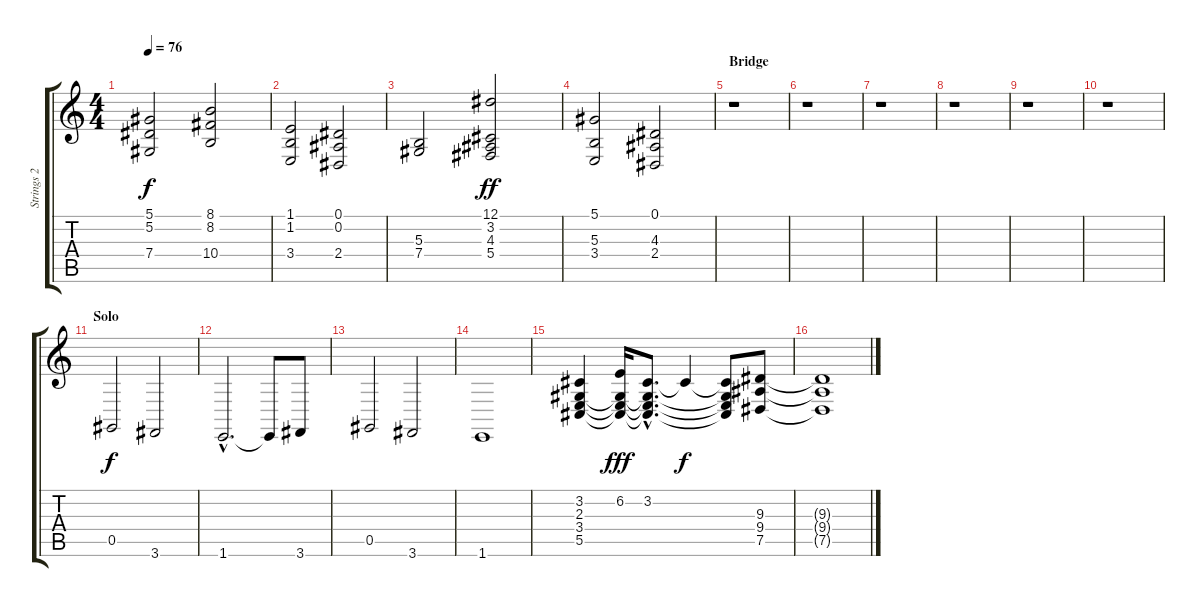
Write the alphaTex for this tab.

\track ("Strings 2" "Strings 2") {instrument stringensemble1}
\staff {score tabs}
\tuning (Eb4 Bb3 Gb3 Db3 Ab2 Eb2) {hide}
\ts (4 4)
\tempo 76
\clef g2
\ks c
(5.1 5.2 7.4).2{dy f} (8.1 8.2 10.4).2 |
(1.1 1.2 3.4).2 (0.1 0.2 2.4).2 |
(5.3 7.4).2 (12.1 3.2 4.3 5.4).2{dy ff} |
(5.1 5.3 3.4).2 (0.1 4.3 2.4).2 |
\section ("" "Bridge")
r.1 |
r.1 |
r.1 |
r.1 |
r.1 |
r.1 |
\section ("" "Solo")
0.5.2{dy f instrument cello} 3.6.2 |
1.6{hac}.2{d} 1.6{t}.8 3.6.8 |
0.5.2 3.6.2 |
1.6.1 |
(3.2 2.3 3.4 5.5).4{volume 10 instrument stringensemble1} (6.2 2.3{t} 3.4{t} 5.5{t}).16{dy fff} (3.2{hac} 2.3{hac t} 3.4{hac t} 5.5{hac t}).8{d} 3.2{t}.4{dy f} (3.2{t} 2.3{t} 3.4{t} 5.5{t}).8 (9.3 9.4 7.5).8 |
(9.3{t} 9.4{t} 7.5{t}).1
